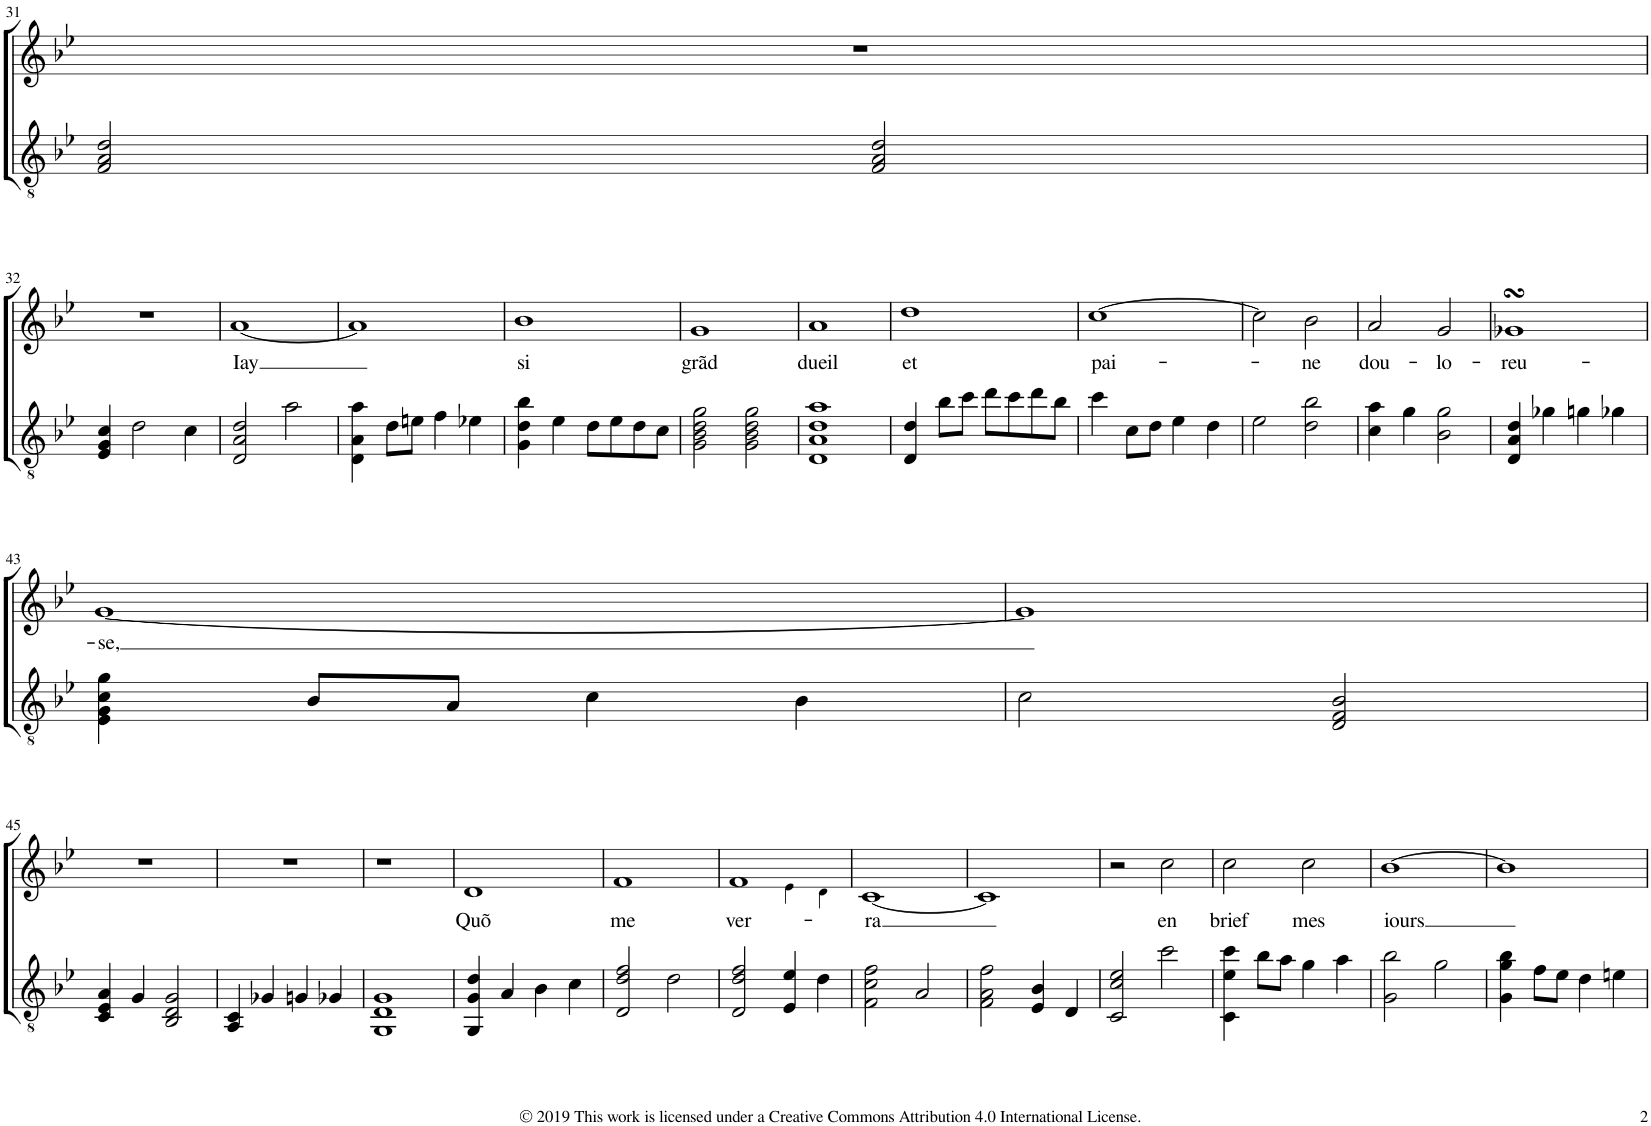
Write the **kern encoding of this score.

**kern	**kern	**text
*part2	*part1	*part1
*staff2	*staff1	*staff1
*I"Vihuela	*I"Voce	*
!!LO:PB:g=z
*clefGv2	*clefG2	*
*k[b-e-]	*k[b-e-]	*
*M2/2	*M2/2	*
*met(c|)	*met(c|)	*
=31	=31	=31
2F/ 2A/ 2d/	1r	.
2F/ 2A/ 2d/	.	.
!!LO:LB:g=z
=32	=32	=32
4E-/ 4G/ 4c/	1r	.
2d\	.	.
4c\	.	.
=33	=33	=33
!	!	!LO:LY:b
2D/ 2A/ 2d/	[1a	Iay
2a\	.	.
=34	=34	=34
4D\ 4A\ 4a\	1a]	.
8d\L	.	.
8en\J	.	.
4f\	.	.
4e-X\	.	.
=35	=35	=35
!	!	!LO:LY:b
4G\ 4d\ 4b-\	1b-	si
4e-\	.	.
8d\L	.	.
8e-\	.	.
8d\	.	.
8c\J	.	.
=36	=36	=36
!	!	!LO:LY:b
2G\ 2B-\ 2d\ 2g\	1g	grãd
2G\ 2B-\ 2d\ 2g\	.	.
=37	=37	=37
!	!	!LO:LY:b
1D 1A 1d 1a	1a	dueil
=38	=38	=38
!	!	!LO:LY:b
4D/ 4d/	1dd	et
8b-\L	.	.
8cc\J	.	.
8dd\L	.	.
8cc\	.	.
8dd\	.	.
8b-\J	.	.
=39	=39	=39
!	!	!LO:LY:b
4cc\	[1cc	pai-
8c\L	.	.
8d\J	.	.
4e-\	.	.
4d\	.	.
=40	=40	=40
2e-\	2cc\]	.
!	!	!LO:LY:b
2d\ 2b-\	2b-\	-ne
=41	=41	=41
!	!	!LO:LY:b
4c\ 4a\	2a/	dou-
4g\	.	.
!	!	!LO:LY:b
2B-\ 2g\	2g/	-lo-
=42	=42	=42
!	!	!LO:LY:b
4D/ 4A/ 4d/	1g-XsSSs	-reu-
4g-X\	.	.
4gn\	.	.
4g-X\	.	.
!!LO:LB:g=z
=43	=43	=43
!	!	!LO:LY:b
4E-\ 4G\ 4c\ 4g\	[1g	-se,
8B-/L	.	.
8A/J	.	.
4c\	.	.
4B-\	.	.
=44	=44	=44
2c\	1g]	.
2D/ 2F/ 2B-/	.	.
!!LO:LB:g=z
=45	=45	=45
4C/ 4E-/ 4A/	1r	.
4G/	.	.
2BB-/ 2D/ 2G/	.	.
=46	=46	=46
4AA/ 4C/	1r	.
4G-X/	.	.
4Gn/	.	.
4G-X/	.	.
=47	=47	=47
1GG 1D 1G	1r	.
=48	=48	=48
!	!	!LO:LY:b
4GG/ 4G/ 4d/	1d	Quõ
4A/	.	.
4B-\	.	.
4c\	.	.
=49	=49	=49
!	!	!LO:LY:b
2D/ 2d/ 2f/	1f	me
2d\	.	.
=50	=50	=50
!	!	!LO:LY:b
*	*^	*
2D/ 2d/ 2f/	1f	2ryy	ver-
4E-/ 4e-/	.	4e-!\	.
4d\	.	4d!\	.
=51	=51	=51	=51
!	!	!	!LO:LY:b
*	*v	*v	*
2F\ 2c\ 2f\	[1c	-ra
2A/	.	.
=52	=52	=52
2F\ 2A\ 2f\	1c]	.
4E-/ 4B-/	.	.
4D/	.	.
=53	=53	=53
2C/ 2c/ 2e-/	2r	.
!	!	!LO:LY:b
2cc\	2cc\	en
=54	=54	=54
!	!	!LO:LY:b
4C\ 4e-\ 4cc\	2cc\	brief
8b-\L	.	.
8a\J	.	.
!	!	!LO:LY:b
4g\	2cc\	mes
4a\	.	.
=55	=55	=55
!	!	!LO:LY:b
2G\ 2b-\	[1b-	iours
2g\	.	.
=56	=56	=56
4G\ 4g\ 4b-\	1b-]	.
8f\L	.	.
8e-\J	.	.
4d\	.	.
4en\	.	.
=	=	=
*-	*-	*-
